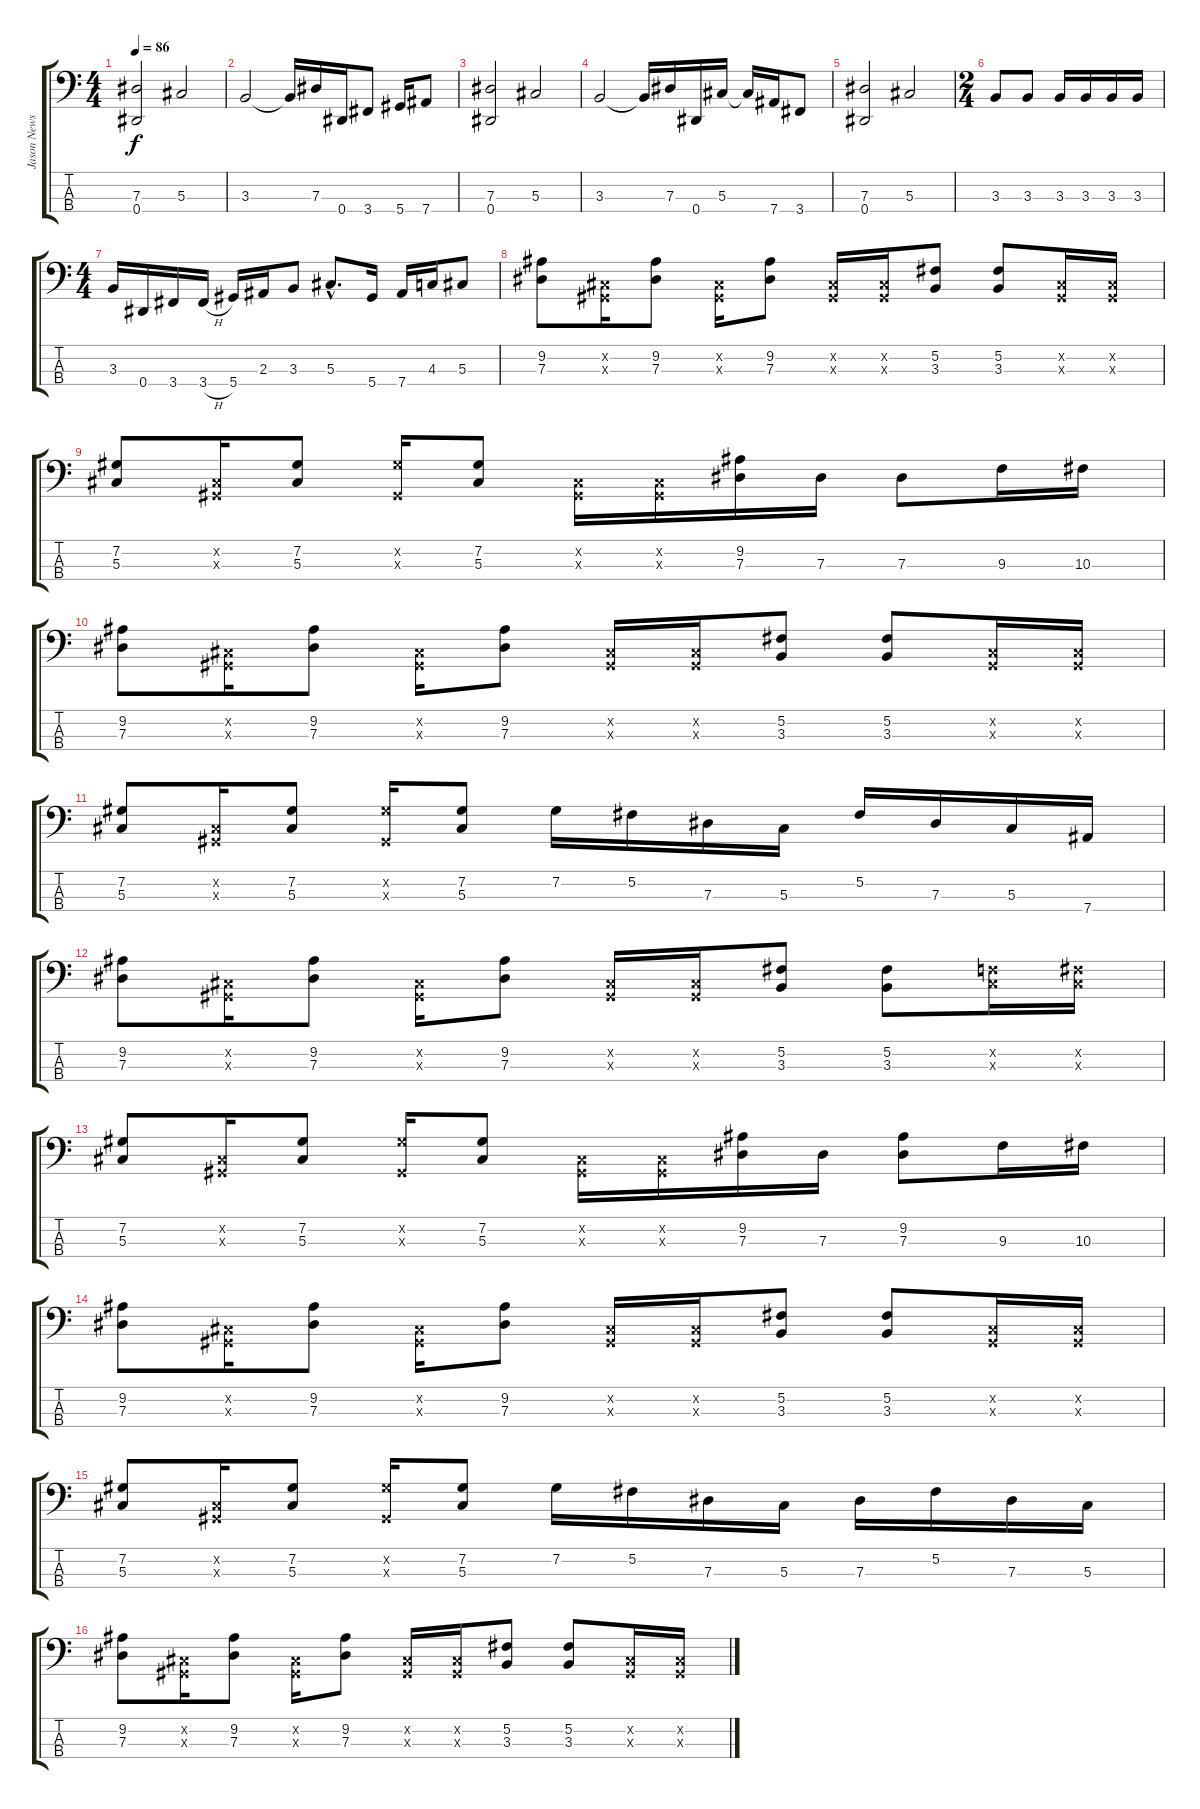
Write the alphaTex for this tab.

\track ("Jason Newsted" "Jason News") {instrument electricbasspick}
\staff {score tabs}
\tuning (Gb2 Db2 Ab1 Eb1) {hide}
\ts (4 4)
\tempo 86
\clef f4
\ks c
(7.3 0.4).2{dy f} 5.3.2 |
3.3.2 3.3{t}.16 7.3.16 0.4.16 3.4.8 5.4.16 7.4.8 |
(7.3 0.4).2 5.3.2 |
3.3.2 3.3{t}.16 7.3.16 0.4.16 5.3.16 5.3{t}.16 7.4.16 3.4.8 |
(7.3 0.4).2 5.3.2 |
\ts (2 4)
3.3.8 3.3.8 3.3.16 3.3.16 3.3.16 3.3.16 |
\ts (4 4)
3.3.16 0.4.16 3.4.16 3.4{h}.16 5.4.16 2.3.16 3.3.8 5.3{hac}.8{d} 5.4.16 7.4.16 4.3.16 5.3.8 |
(9.2 7.3).8 (0.2{x} 0.3{x}).16 (9.2 7.3).8 (0.2{x} 0.3{x}).16 (9.2 7.3).8 (0.2{x} 0.3{x}).16 (0.2{x} 0.3{x}).16 (5.2 3.3).8 (5.2 3.3).8 (0.2{x} 0.3{x}).16 (0.2{x} 0.3{x}).16 |
(7.2 5.3).8 (0.2{x} 0.3{x}).16 (7.2 5.3).8 (7.2{x} 0.3{x}).16 (7.2 5.3).8 (0.2{x} 0.3{x}).16 (0.2{x} 0.3{x}).16 (9.2 7.3).16 7.3.16 7.3.8 9.3.16 10.3.16 |
(9.2 7.3).8 (0.2{x} 0.3{x}).16 (9.2 7.3).8 (0.2{x} 0.3{x}).16 (9.2 7.3).8 (0.2{x} 0.3{x}).16 (0.2{x} 0.3{x}).16 (5.2 3.3).8 (5.2 3.3).8 (0.2{x} 0.3{x}).16 (0.2{x} 0.3{x}).16 |
(7.2 5.3).8 (0.2{x} 0.3{x}).16 (7.2 5.3).8 (7.2{x} 0.3{x}).16 (7.2 5.3).8 7.2.16 5.2.16 7.3.16 5.3.16 5.2.16 7.3.16 5.3.16 7.4.16 |
(9.2 7.3).8 (0.2{x} 0.3{x}).16 (9.2 7.3).8 (0.2{x} 0.3{x}).16 (9.2 7.3).8 (0.2{x} 0.3{x}).16 (0.2{x} 0.3{x}).16 (5.2 3.3).8 (5.2 3.3).8 (0.2{x} 9.3{x}).16 (0.2{x} 10.3{x}).16 |
(7.2 5.3).8 (0.2{x} 0.3{x}).16 (7.2 5.3).8 (7.2{x} 0.3{x}).16 (7.2 5.3).8 (0.2{x} 0.3{x}).16 (0.2{x} 0.3{x}).16 (9.2 7.3).16 7.3.16 (9.2 7.3).8 9.3.16 10.3.16 |
(9.2 7.3).8 (0.2{x} 0.3{x}).16 (9.2 7.3).8 (0.2{x} 0.3{x}).16 (9.2 7.3).8 (0.2{x} 0.3{x}).16 (0.2{x} 0.3{x}).16 (5.2 3.3).8 (5.2 3.3).8 (0.2{x} 0.3{x}).16 (0.2{x} 0.3{x}).16 |
(7.2 5.3).8 (0.2{x} 0.3{x}).16 (7.2 5.3).8 (7.2{x} 0.3{x}).16 (7.2 5.3).8 7.2.16 5.2.16 7.3.16 5.3.16 7.3.16 5.2.16 7.3.16 5.3.16 |
(9.2 7.3).8 (0.2{x} 0.3{x}).16 (9.2 7.3).8 (0.2{x} 0.3{x}).16 (9.2 7.3).8 (0.2{x} 0.3{x}).16 (0.2{x} 0.3{x}).16 (5.2 3.3).8 (5.2 3.3).8 (0.2{x} 0.3{x}).16 (0.2{x} 0.3{x}).16
